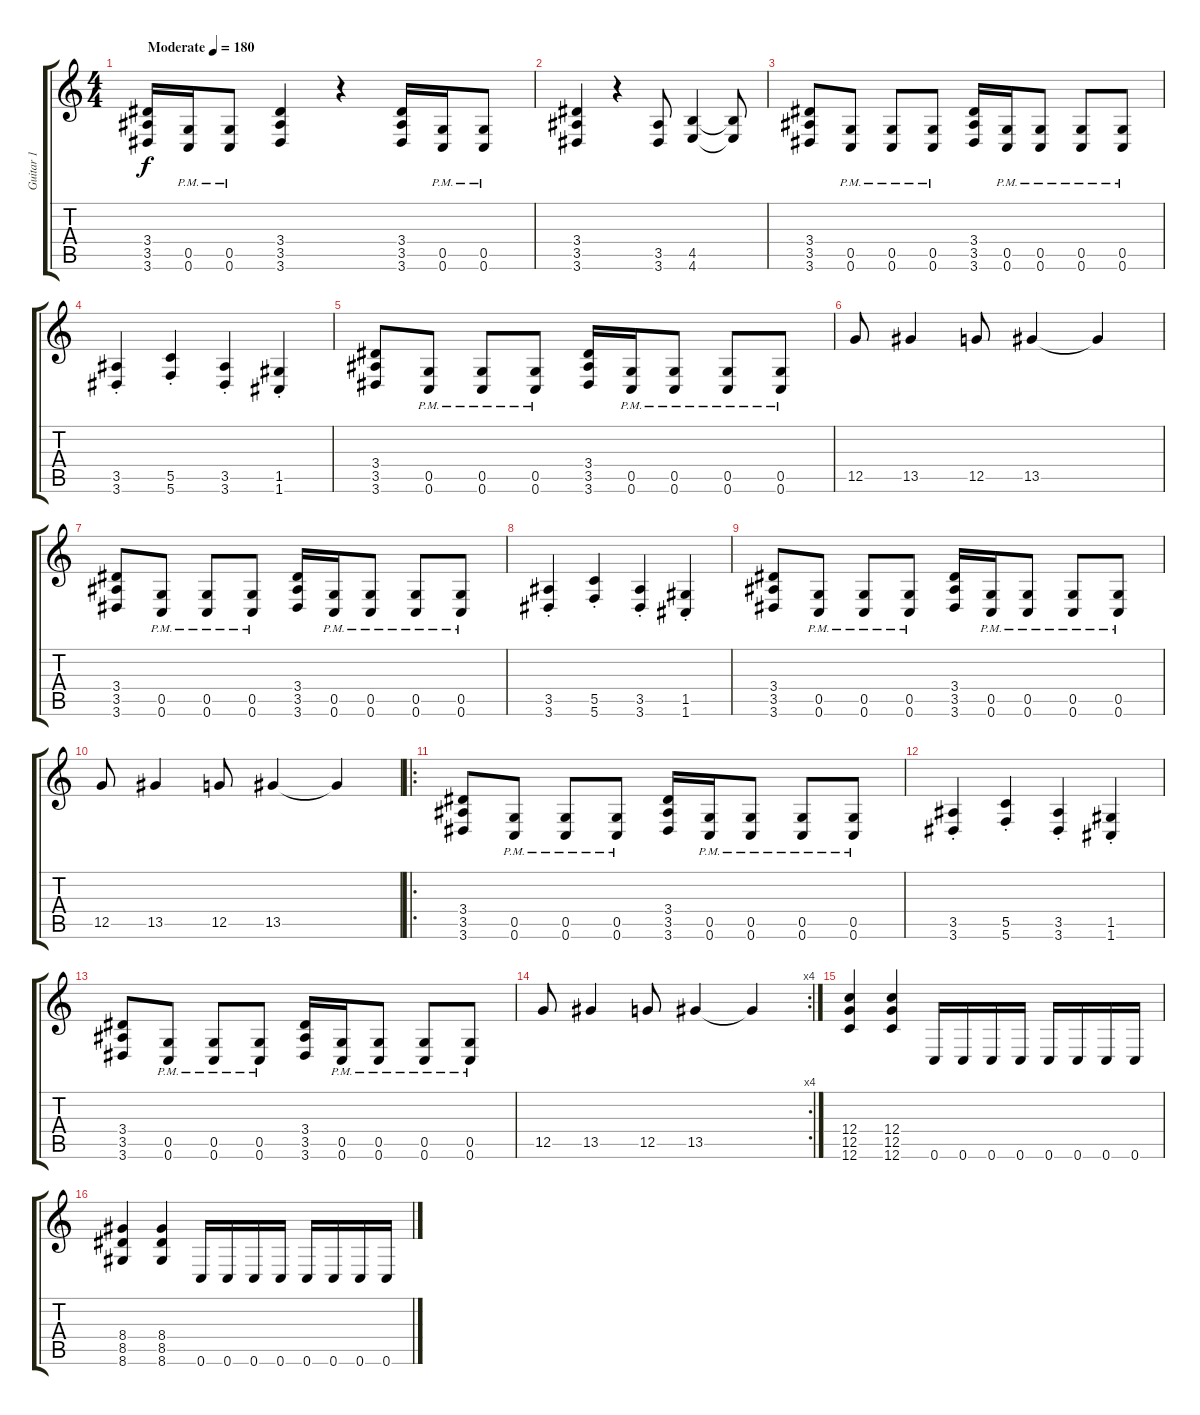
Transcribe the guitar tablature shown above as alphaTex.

\track ("Guitar 1" "Guitar 1") {instrument distortionguitar}
\staff {score tabs}
\tuning (D4 A3 F3 C3 G2 C2) {hide}
\ts (4 4)
\tempo (180 "Moderate")
\clef g2
\ks c
(3.4 3.5 3.6).16{dy f instrument distortionguitar} (0.5{pm} 0.6{pm}).16 (0.5{pm} 0.6{pm}).8 (3.4 3.5 3.6).4 r.4 (3.4 3.5 3.6).16 (0.5{pm} 0.6{pm}).16 (0.5{pm} 0.6{pm}).8 |
(3.4 3.5 3.6).4 r.4 (3.5 3.6).8 (4.5 4.6).4 (4.5{t} 4.6{t}).8 |
(3.4 3.5 3.6).8 (0.5{pm} 0.6{pm}).8 (0.5{pm} 0.6{pm}).8 (0.5{pm} 0.6{pm}).8 (3.4 3.5 3.6).16 (0.5{pm} 0.6{pm}).16 (0.5{pm} 0.6{pm}).8 (0.5{pm} 0.6{pm}).8 (0.5{pm} 0.6{pm}).8 |
(3.5{st} 3.6{st}).4 (5.5{st} 5.6{st}).4 (3.5{st} 3.6{st}).4 (1.5{st} 1.6{st}).4 |
(3.4 3.5 3.6).8 (0.5{pm} 0.6{pm}).8 (0.5{pm} 0.6{pm}).8 (0.5{pm} 0.6{pm}).8 (3.4 3.5 3.6).16 (0.5{pm} 0.6{pm}).16 (0.5{pm} 0.6{pm}).8 (0.5{pm} 0.6{pm}).8 (0.5{pm} 0.6{pm}).8 |
12.5.8 13.5.4 12.5.8 13.5.4 13.5{t}.4 |
(3.4 3.5 3.6).8 (0.5{pm} 0.6{pm}).8 (0.5{pm} 0.6{pm}).8 (0.5{pm} 0.6{pm}).8 (3.4 3.5 3.6).16 (0.5{pm} 0.6{pm}).16 (0.5{pm} 0.6{pm}).8 (0.5{pm} 0.6{pm}).8 (0.5{pm} 0.6{pm}).8 |
(3.5{st} 3.6{st}).4 (5.5{st} 5.6{st}).4 (3.5{st} 3.6{st}).4 (1.5{st} 1.6{st}).4 |
(3.4 3.5 3.6).8 (0.5{pm} 0.6{pm}).8 (0.5{pm} 0.6{pm}).8 (0.5{pm} 0.6{pm}).8 (3.4 3.5 3.6).16 (0.5{pm} 0.6{pm}).16 (0.5{pm} 0.6{pm}).8 (0.5{pm} 0.6{pm}).8 (0.5{pm} 0.6{pm}).8 |
12.5.8 13.5.4 12.5.8 13.5.4 13.5{t}.4 |
\ro
(3.4 3.5 3.6).8 (0.5{pm} 0.6{pm}).8 (0.5{pm} 0.6{pm}).8 (0.5{pm} 0.6{pm}).8 (3.4 3.5 3.6).16 (0.5{pm} 0.6{pm}).16 (0.5{pm} 0.6{pm}).8 (0.5{pm} 0.6{pm}).8 (0.5{pm} 0.6{pm}).8 |
(3.5{st} 3.6{st}).4 (5.5{st} 5.6{st}).4 (3.5{st} 3.6{st}).4 (1.5{st} 1.6{st}).4 |
(3.4 3.5 3.6).8 (0.5{pm} 0.6{pm}).8 (0.5{pm} 0.6{pm}).8 (0.5{pm} 0.6{pm}).8 (3.4 3.5 3.6).16 (0.5{pm} 0.6{pm}).16 (0.5{pm} 0.6{pm}).8 (0.5{pm} 0.6{pm}).8 (0.5{pm} 0.6{pm}).8 |
\rc 4
12.5.8 13.5.4 12.5.8 13.5.4 13.5{t}.4 |
(12.4 12.5 12.6).4 (12.4 12.5 12.6).4 0.6.16 0.6.16 0.6.16 0.6.16 0.6.16 0.6.16 0.6.16 0.6.16 |
(8.4 8.5 8.6).4 (8.4 8.5 8.6).4 0.6.16 0.6.16 0.6.16 0.6.16 0.6.16 0.6.16 0.6.16 0.6.16
